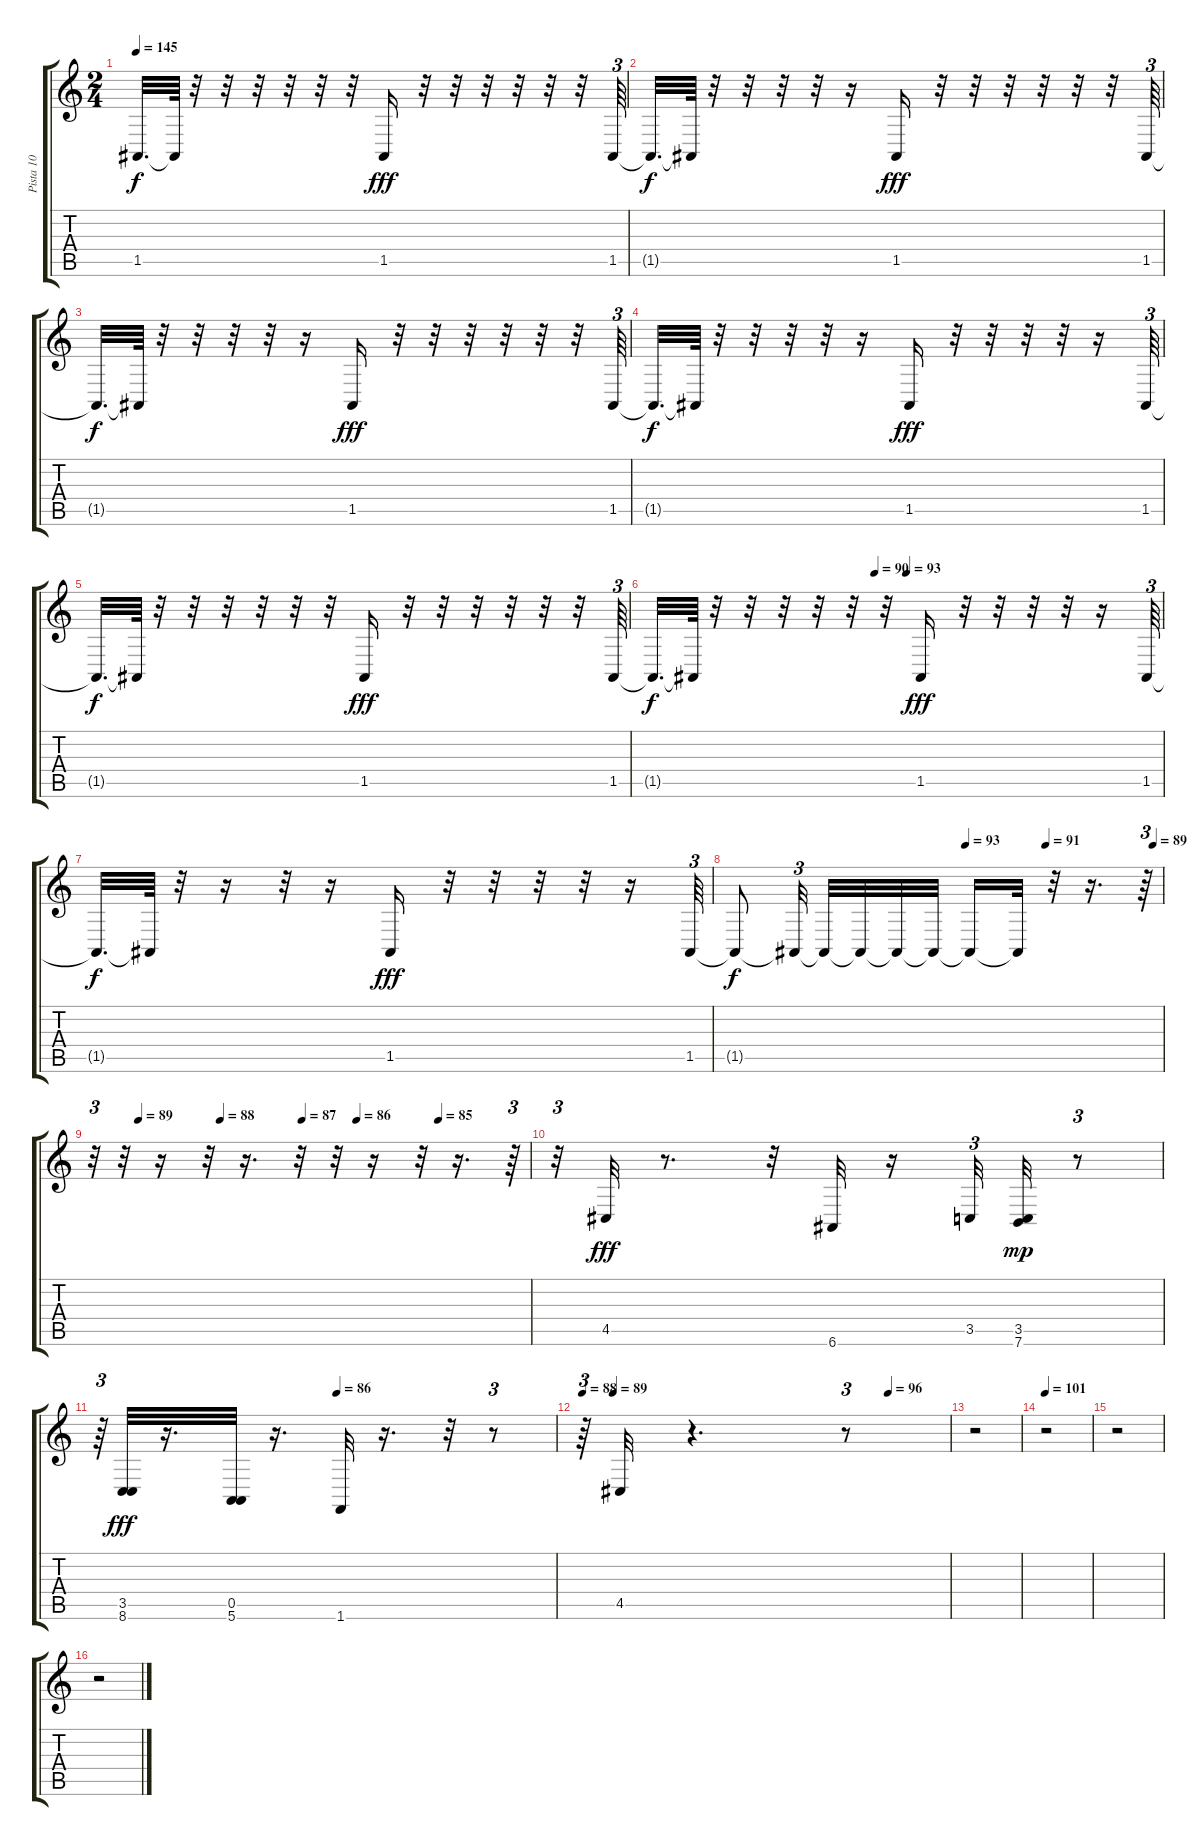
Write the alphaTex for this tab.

\track ("Pista 10" "Pista 10") {instrument acousticgrandpiano}
\staff {score tabs}
\tuning (E4 B3 G3 D3 A2 E2) {hide}
\ts (2 4)
\tempo 145
\clef g2
\ks c
1.5{t}.32{d dy f} 1.5{t}.64 r.32 r.32 r.32 r.32 r.32 r.32 1.5.16{dy fff} r.32 r.32 r.32 r.32 r.32 r.32 1.5.64{tu (3 2)} |
1.5{t}.32{d dy f} 1.5{t}.64 r.32 r.32 r.32 r.32 r.16 1.5.16{dy fff} r.32 r.32 r.32 r.32 r.32 r.32 1.5.64{tu (3 2)} |
1.5{t}.32{d dy f} 1.5{t}.64 r.32 r.32 r.32 r.32 r.16 1.5.16{dy fff} r.32 r.32 r.32 r.32 r.32 r.32 1.5.64{tu (3 2)} |
1.5{t}.32{d dy f} 1.5{t}.64 r.32 r.32 r.32 r.32 r.16 1.5.16{dy fff} r.32 r.32 r.32 r.32 r.16 1.5.64{tu (3 2)} |
1.5{t}.32{d dy f} 1.5{t}.64 r.32 r.32 r.32 r.32 r.32 r.32 1.5.16{dy fff} r.32 r.32 r.32 r.32 r.32 r.32 1.5.64{tu (3 2)} |
\tempo (90 0.4375)
\tempo (93 0.5)
1.5{t}.32{d dy f} 1.5{t}.64 r.32 r.32 r.32 r.32 r.32 r.32 1.5.16{dy fff} r.32 r.32 r.32 r.32 r.16 1.5.64{tu (3 2)} |
1.5{t}.32{d dy f} 1.5{t}.64 r.32 r.16 r.32 r.16 1.5.16{dy fff} r.32 r.32 r.32 r.32 r.16 1.5.64{tu (3 2)} |
\tempo (93 0.5416666666666666)
\tempo (91 0.7291666666666666)
\tempo (89 0.9791666666666666)
1.5{t}.8{dy f} 1.5{t}.32{tu (3 2) beam splitsecondary} 1.5{t}.32 1.5{t}.32 1.5{t}.32 1.5{t}.32 1.5{t}.16 1.5{t}.32 r.32 r.16{d} r.64{tu (3 2)} |
\tempo (89 0.10416666666666667)
\tempo (88 0.2916666666666667)
\tempo (87 0.4791666666666667)
\tempo (86 0.6041666666666666)
\tempo (85 0.7916666666666666)
r.32{tu (3 2)} r.32 r.16 r.32 r.16{d} r.32 r.32 r.16 r.32 r.16{d} r.64{tu (3 2)} |
r.32{tu (3 2)} 4.5.32{dy fff} r.8{d} r.32 6.6.32 r.16 3.5.32{tu (3 2)} (3.5 7.6).32{dy mp} r.8{tu (3 2)} |
\tempo (86 0.5208333333333334)
r.64{tu (3 2)} (3.5 8.6).32{dy fff} r.16{d} (0.5 5.6).32 r.16{d} 1.6.32 r.16{d} r.32 r.8{tu (3 2)} |
\tempo 88
\tempo (89 0.08333333333333333)
\tempo (96 0.8333333333333334)
r.64{tu (3 2)} 4.5.32 r.4{d} r.8{tu (3 2)} |
r.2 |
\tempo 101
r.2 |
r.2 |
r.2
